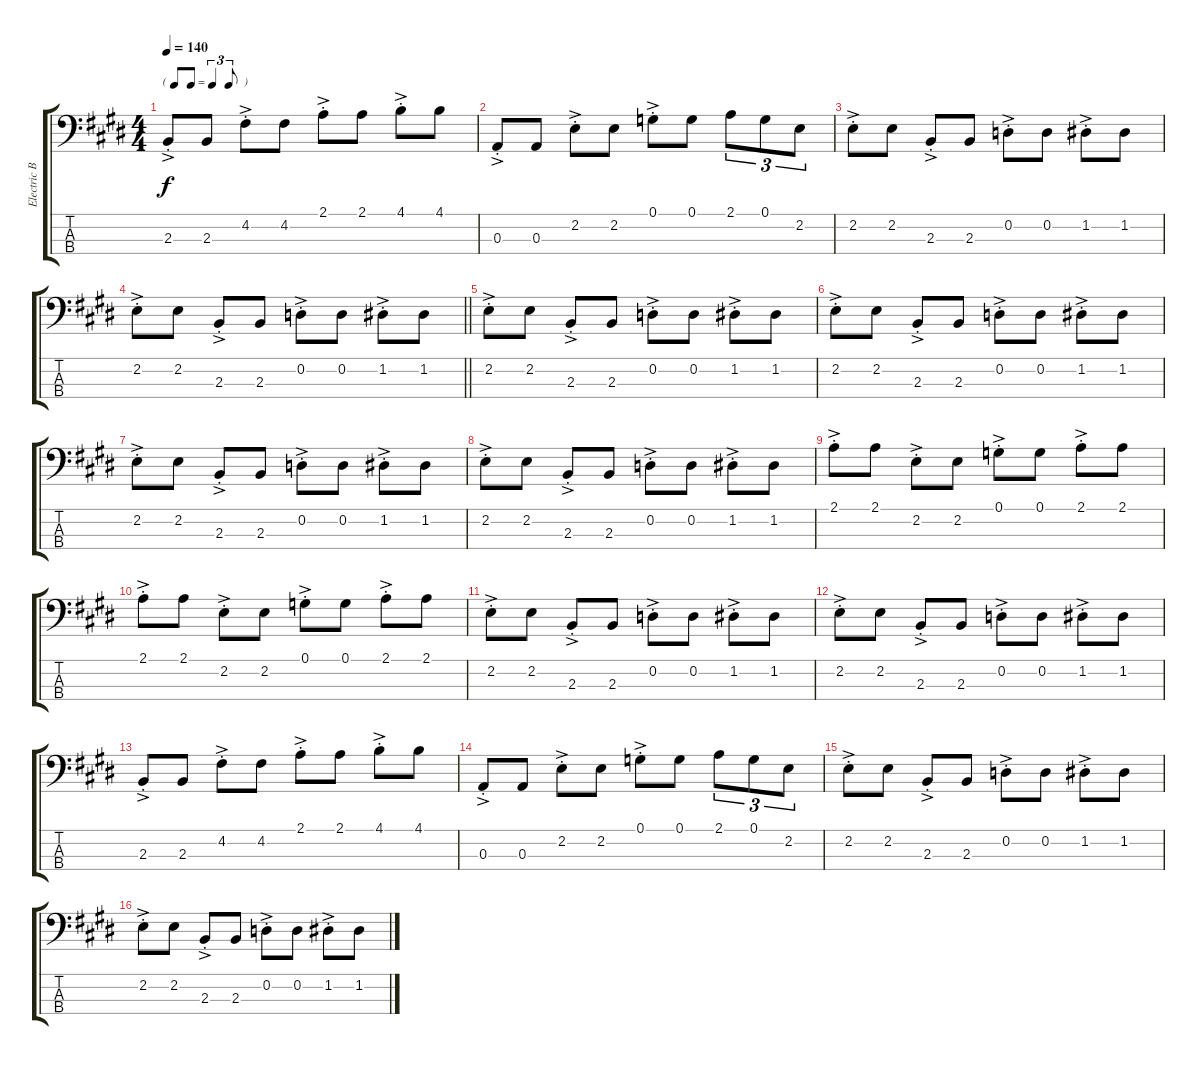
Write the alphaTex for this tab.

\track ("Electric Bass" "Electric B") {instrument electricbassfinger}
\staff {score tabs}
\tuning (G2 D2 A1 E1) {hide}
\ts (4 4)
\tf triplet8th
\tempo 140
\clef f4
\ks e
2.3{ac st}.8{dy f} 2.3.8 4.2{ac st}.8 4.2.8 2.1{ac st}.8 2.1.8 4.1{ac st}.8 4.1.8 |
0.3{ac st}.8 0.3.8 2.2{ac st}.8 2.2.8 0.1{ac st}.8 0.1.8 2.1.8{tu (3 2)} 0.1.8{tu (3 2)} 2.2.8{tu (3 2)} |
2.2{ac st}.8 2.2.8 2.3{ac st}.8 2.3.8 0.2{ac st}.8 0.2.8 1.2{ac st}.8 1.2.8 |
\barLineRight lightlight
2.2{ac st}.8 2.2.8 2.3{ac st}.8 2.3.8 0.2{ac st}.8 0.2.8 1.2{ac st}.8 1.2.8 |
2.2{ac st}.8 2.2.8 2.3{ac st}.8 2.3.8 0.2{ac st}.8 0.2.8 1.2{ac st}.8 1.2.8 |
2.2{ac st}.8 2.2.8 2.3{ac st}.8 2.3.8 0.2{ac st}.8 0.2.8 1.2{ac st}.8 1.2.8 |
2.2{ac st}.8 2.2.8 2.3{ac st}.8 2.3.8 0.2{ac st}.8 0.2.8 1.2{ac st}.8 1.2.8 |
2.2{ac st}.8 2.2.8 2.3{ac st}.8 2.3.8 0.2{ac st}.8 0.2.8 1.2{ac st}.8 1.2.8 |
2.1{ac st}.8 2.1.8 2.2{ac st}.8 2.2.8 0.1{ac st}.8 0.1.8 2.1{ac st}.8 2.1.8 |
2.1{ac st}.8 2.1.8 2.2{ac st}.8 2.2.8 0.1{ac st}.8 0.1.8 2.1{ac st}.8 2.1.8 |
2.2{ac st}.8 2.2.8 2.3{ac st}.8 2.3.8 0.2{ac st}.8 0.2.8 1.2{ac st}.8 1.2.8 |
2.2{ac st}.8 2.2.8 2.3{ac st}.8 2.3.8 0.2{ac st}.8 0.2.8 1.2{ac st}.8 1.2.8 |
2.3{ac st}.8 2.3.8 4.2{ac st}.8 4.2.8 2.1{ac st}.8 2.1.8 4.1{ac st}.8 4.1.8 |
0.3{ac st}.8 0.3.8 2.2{ac st}.8 2.2.8 0.1{ac st}.8 0.1.8 2.1.8{tu (3 2)} 0.1.8{tu (3 2)} 2.2.8{tu (3 2)} |
2.2{ac st}.8 2.2.8 2.3{ac st}.8 2.3.8 0.2{ac st}.8 0.2.8 1.2{ac st}.8 1.2.8 |
2.2{ac st}.8 2.2.8 2.3{ac st}.8 2.3.8 0.2{ac st}.8 0.2.8 1.2{ac st}.8 1.2.8
